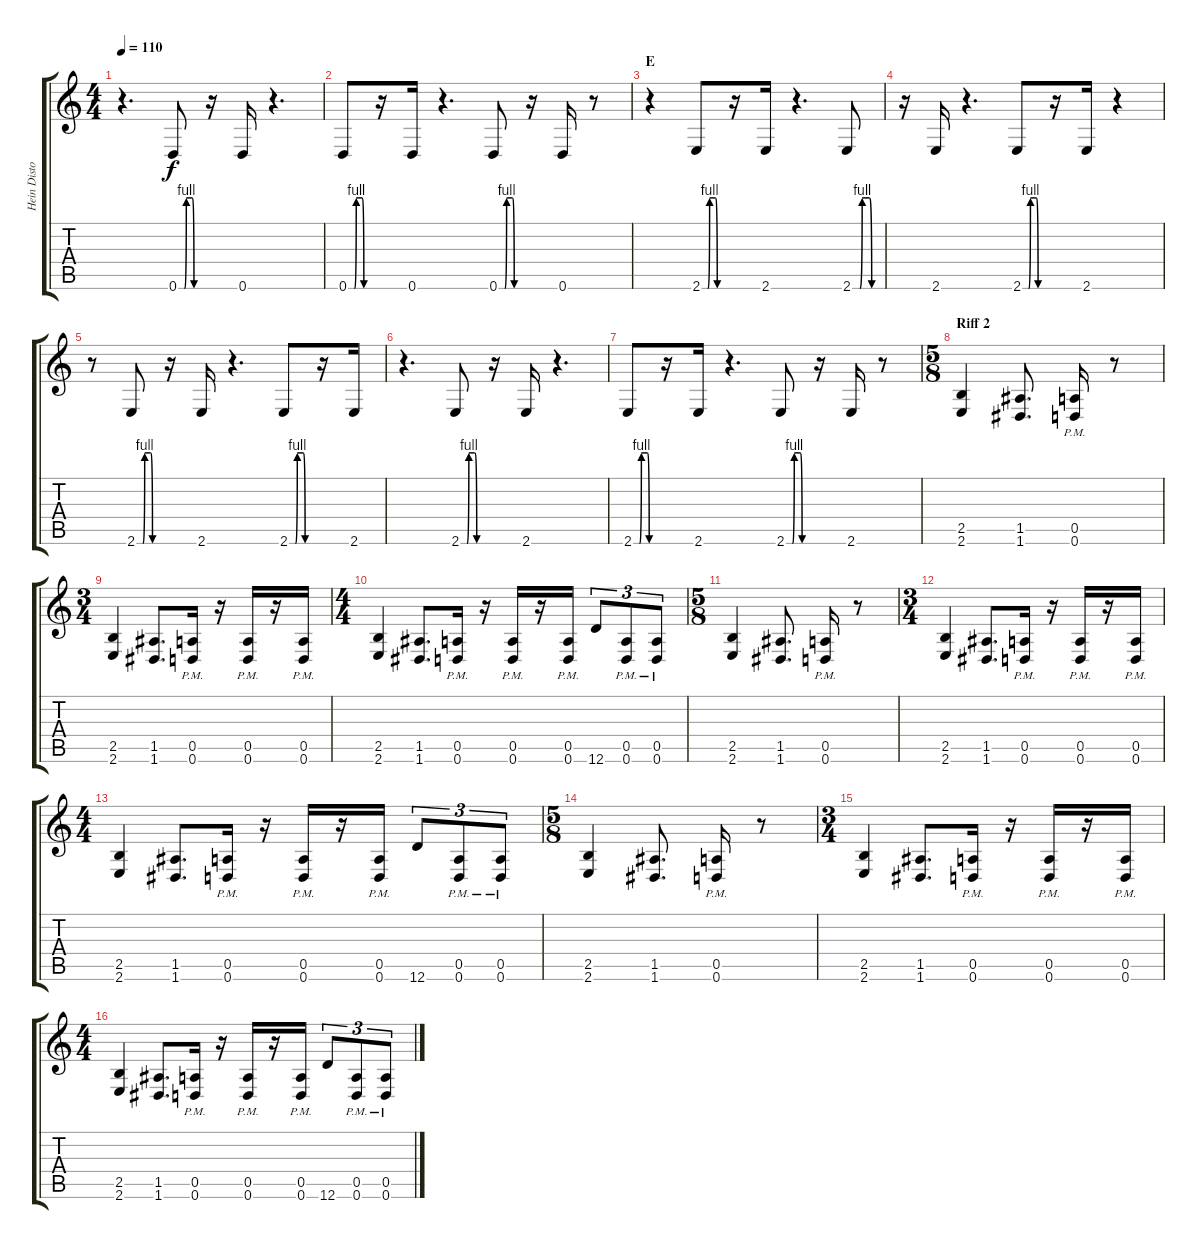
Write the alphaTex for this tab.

\track ("Hein Distortion 2" "Hein Disto") {instrument distortionguitar}
\staff {score tabs}
\tuning (E4 B3 G3 D3 A2 D2) {hide}
\ts (4 4)
\tempo 110
\clef g2
\ks c
r.4{d dy f} 0.6{be (custom 0 0 15 0 20 4 35 4 40 0 60 0)}.8 r.16 0.6.16 r.4{d} |
0.6{be (custom 0 0 15 0 20 4 35 4 40 0 60 0)}.8 r.16 0.6.16 r.4{d} 0.6{be (custom 0 0 15 0 20 4 35 4 40 0 60 0)}.8 r.16 0.6.16 r.8 |
\section ("" "E")
r.4 2.6{be (custom 0 0 15 0 20 4 35 4 40 0 60 0)}.8 r.16 2.6.16 r.4{d} 2.6{be (custom 0 0 15 0 20 4 35 4 40 0 60 0)}.8 |
r.16 2.6.16 r.4{d} 2.6{be (custom 0 0 15 0 20 4 35 4 40 0 60 0)}.8 r.16 2.6.16 r.4 |
r.8 2.6{be (custom 0 0 15 0 20 4 35 4 40 0 60 0)}.8 r.16 2.6.16 r.4{d} 2.6{be (custom 0 0 15 0 20 4 35 4 40 0 60 0)}.8 r.16 2.6.16 |
r.4{d} 2.6{be (custom 0 0 15 0 20 4 35 4 40 0 60 0)}.8 r.16 2.6.16 r.4{d} |
2.6{be (custom 0 0 15 0 20 4 35 4 40 0 60 0)}.8 r.16 2.6.16 r.4{d} 2.6{be (custom 0 0 15 0 20 4 35 4 40 0 60 0)}.8 r.16 2.6.16 r.8 |
\ts (5 8)
\section ("" "Riff 2")
(2.5 2.6).4 (1.5 1.6).8{d} (0.5{pm} 0.6{pm}).16 r.8 |
\ts (3 4)
(2.5 2.6).4 (1.5 1.6).8{d} (0.5{pm} 0.6{pm}).16 r.16 (0.5{pm} 0.6{pm}).16 r.16 (0.5{pm} 0.6{pm}).16 |
\ts (4 4)
(2.5 2.6).4 (1.5 1.6).8{d} (0.5{pm} 0.6{pm}).16 r.16 (0.5{pm} 0.6{pm}).16 r.16 (0.5{pm} 0.6{pm}).16 12.6.8{tu (3 2)} (0.5{pm} 0.6{pm}).8{tu (3 2)} (0.5{pm} 0.6{pm}).8{tu (3 2)} |
\ts (5 8)
(2.5 2.6).4 (1.5 1.6).8{d} (0.5{pm} 0.6{pm}).16 r.8 |
\ts (3 4)
(2.5 2.6).4 (1.5 1.6).8{d} (0.5{pm} 0.6{pm}).16 r.16 (0.5{pm} 0.6{pm}).16 r.16 (0.5{pm} 0.6{pm}).16 |
\ts (4 4)
(2.5 2.6).4 (1.5 1.6).8{d} (0.5{pm} 0.6{pm}).16 r.16 (0.5{pm} 0.6{pm}).16 r.16 (0.5{pm} 0.6{pm}).16 12.6.8{tu (3 2)} (0.5{pm} 0.6{pm}).8{tu (3 2)} (0.5{pm} 0.6{pm}).8{tu (3 2)} |
\ts (5 8)
(2.5 2.6).4 (1.5 1.6).8{d} (0.5{pm} 0.6{pm}).16 r.8 |
\ts (3 4)
(2.5 2.6).4 (1.5 1.6).8{d} (0.5{pm} 0.6{pm}).16 r.16 (0.5{pm} 0.6{pm}).16 r.16 (0.5{pm} 0.6{pm}).16 |
\ts (4 4)
(2.5 2.6).4 (1.5 1.6).8{d} (0.5{pm} 0.6{pm}).16 r.16 (0.5{pm} 0.6{pm}).16 r.16 (0.5{pm} 0.6{pm}).16 12.6.8{tu (3 2)} (0.5{pm} 0.6{pm}).8{tu (3 2)} (0.5{pm} 0.6{pm}).8{tu (3 2)}
